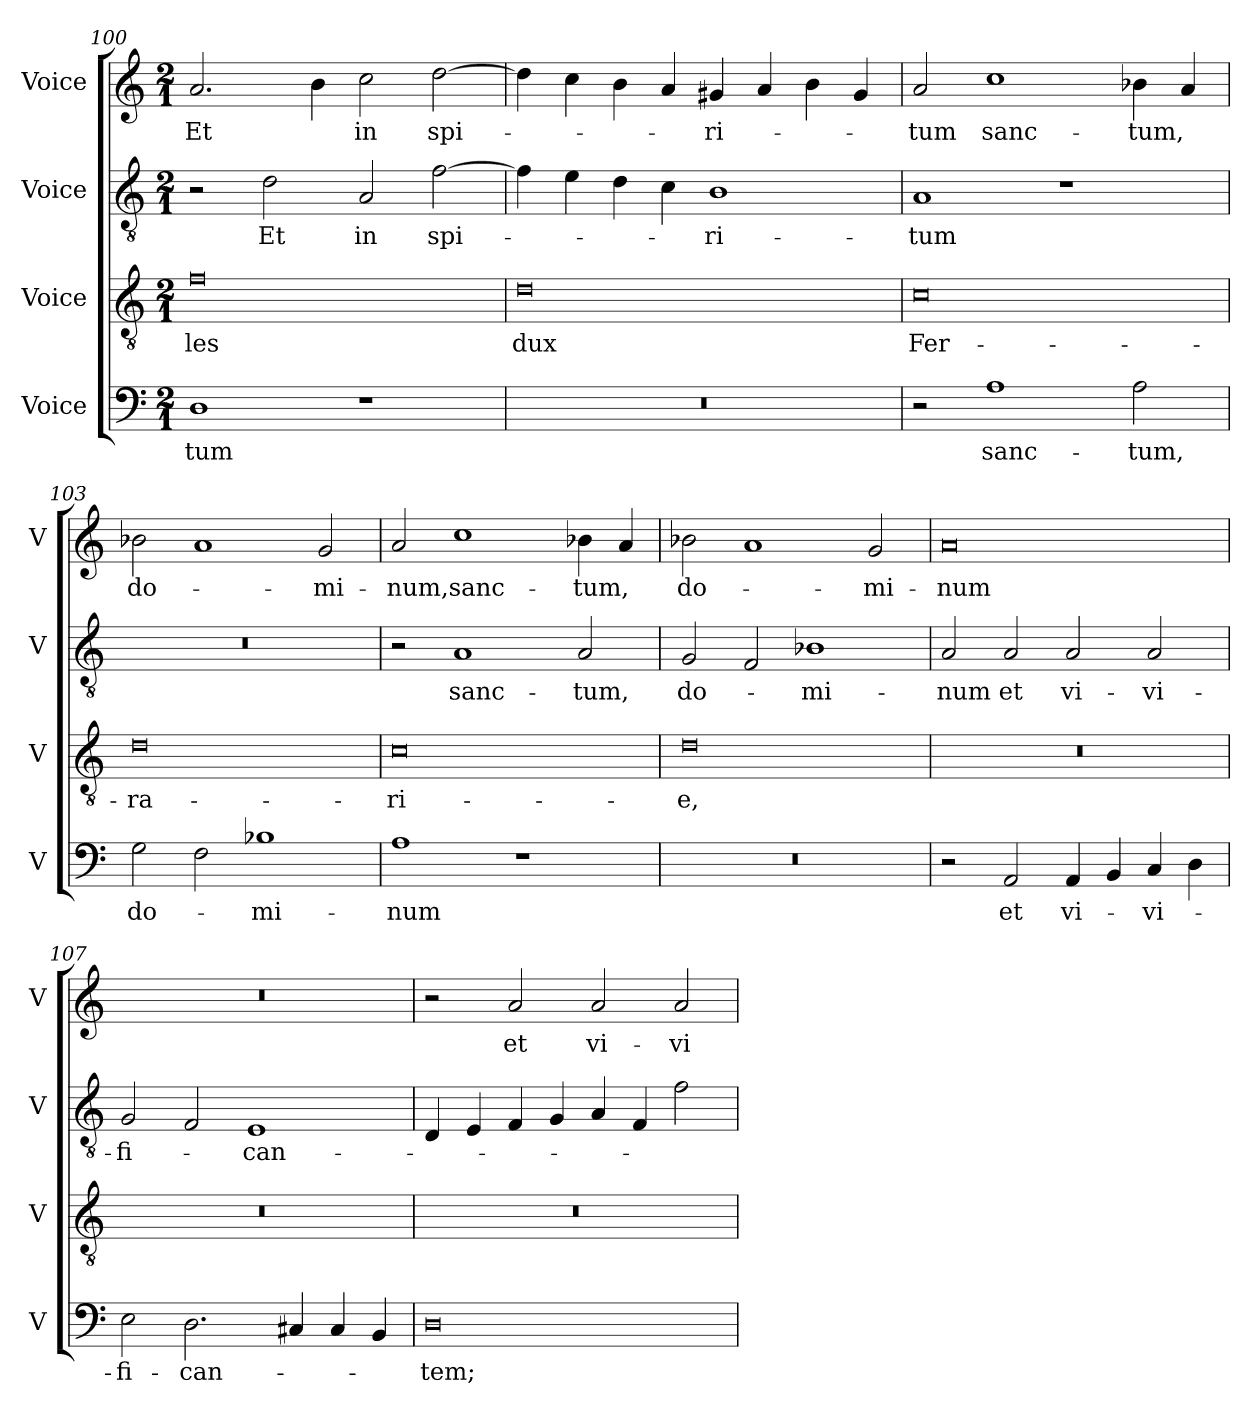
**kern	**text	**kern	**text	**kern	**text	**kern	**text
*part4	*part4	*part3	*part3	*part2	*part2	*part1	*part1
*staff4	*staff4	*staff3	*staff3	*staff2	*staff2	*staff1	*staff1
*I"Voice	*	*I"Voice	*	*I"Voice	*	*I"Voice	*
*I'V	*	*I'V	*	*I'V	*	*I'V	*
*clefF4	*	*clefGv2	*	*clefGv2	*	*clefG2	*
*k[]	*	*k[]	*	*k[]	*	*k[]	*
*M2/1	*	*M2/1	*	*M2/1	*	*M2/1	*
=100	=100	=100	=100	=100	=100	=100	=100
!	!LO:LY:b	!	!LO:LY:b	!	!	!	!LO:LY:b
1D	-tum	0f	-les	2r	.	2.a/	Et
!	!	!	!	!	!LO:LY:b	!	!
.	.	.	.	2d\	Et	.	.
.	.	.	.	.	.	4b\	.
!	!	!	!	!	!LO:LY:b	!	!LO:LY:b
1r	.	.	.	2A/	in	2cc\	in
!	!	!	!	!	!LO:LY:b	!	!LO:LY:b
.	.	.	.	[2f\	spi-	[2dd\	spi-
!!LO:LB:g=z
=101	=101	=101	=101	=101	=101	=101	=101
!	!	!	!LO:LY:b	!	!	!	!
0r	.	0d	dux	4f\]	.	4dd\]	.
.	.	.	.	4e\	.	4cc\	.
.	.	.	.	4d\	.	4b\	.
.	.	.	.	4c\	.	4a/	.
!	!	!	!	!	!LO:LY:b	!	!LO:LY:b
.	.	.	.	1B	-ri-	4g#X/	-ri-
.	.	.	.	.	.	4a/	.
.	.	.	.	.	.	4b\	.
.	.	.	.	.	.	4g#/	.
=102	=102	=102	=102	=102	=102	=102	=102
!	!	!	!LO:LY:b	!	!LO:LY:b	!	!LO:LY:b
2r	.	0c	Fer-	1A	-tum	2a/	-tum
!	!LO:LY:b	!	!	!	!	!	!LO:LY:b
1A	sanc-	.	.	.	.	1cc	sanc-
.	.	.	.	1r	.	.	.
!	!LO:LY:b	!	!	!	!	!	!LO:LY:b
2A\	-tum,	.	.	.	.	4b-X\	-tum,
.	.	.	.	.	.	4a/	.
=103	=103	=103	=103	=103	=103	=103	=103
!	!LO:LY:b	!	!LO:LY:b	!	!	!	!LO:LY:b
2G\	do-	0d	-ra-	0r	.	2b-X\	do-
2F\	.	.	.	.	.	1a	.
!	!LO:LY:b	!	!	!	!	!	!
1B-X	-mi-	.	.	.	.	.	.
!	!	!	!	!	!	!	!LO:LY:b
.	.	.	.	.	.	2g/	-mi-
=104	=104	=104	=104	=104	=104	=104	=104
!	!LO:LY:b	!	!LO:LY:b	!	!	!	!LO:LY:b
1A	-num	0c	-ri-	2r	.	2a/	-num,
!	!	!	!	!	!LO:LY:b	!	!LO:LY:b
.	.	.	.	1A	sanc-	1cc	sanc-
1r	.	.	.	.	.	.	.
!	!	!	!	!	!LO:LY:b	!	!LO:LY:b
.	.	.	.	2A/	-tum,	4b-X\	-tum,
.	.	.	.	.	.	4a/	.
!!LO:PB:g=z
=105	=105	=105	=105	=105	=105	=105	=105
!	!	!	!LO:LY:b	!	!LO:LY:b	!	!LO:LY:b
0r	.	0d	-e,	2G/	do-	2b-X\	do-
.	.	.	.	2F/	.	1a	.
!	!	!	!	!	!LO:LY:b	!	!
.	.	.	.	1B-X	-mi-	.	.
!	!	!	!	!	!	!	!LO:LY:b
.	.	.	.	.	.	2g/	-mi-
=106	=106	=106	=106	=106	=106	=106	=106
!	!	!	!	!	!LO:LY:b	!	!LO:LY:b
2r	.	0r	.	2A/	-num	0a	-num
!	!LO:LY:b	!	!	!	!LO:LY:b	!	!
2AA/	et	.	.	2A/	et	.	.
!	!LO:LY:b	!	!	!	!LO:LY:b	!	!
4AA/	vi-	.	.	2A/	vi-	.	.
4BB/	.	.	.	.	.	.	.
!	!LO:LY:b	!	!	!	!LO:LY:b	!	!
4C/	-vi-	.	.	2A/	-vi-	.	.
4D\	.	.	.	.	.	.	.
=107	=107	=107	=107	=107	=107	=107	=107
!	!LO:LY:b	!	!	!	!LO:LY:b	!	!
2E\	-fi-	0r	.	2G/	-fi-	0r	.
!	!LO:LY:b	!	!	!	!	!	!
2.D\	-can-	.	.	2F/	.	.	.
!	!	!	!	!	!LO:LY:b	!	!
.	.	.	.	1E	-can-	.	.
4C#X/	.	.	.	.	.	.	.
4C#/	.	.	.	.	.	.	.
4BB/	.	.	.	.	.	.	.
!!LO:LB:g=z
=108	=108	=108	=108	=108	=108	=108	=108
!	!LO:LY:b	!	!	!	!	!	!
0D	-tem;	0r	.	4D/	.	2r	.
.	.	.	.	4E/	.	.	.
!	!	!	!	!	!	!	!LO:LY:b
.	.	.	.	4F/	.	2a/	et
.	.	.	.	4G/	.	.	.
!	!	!	!	!	!	!	!LO:LY:b
.	.	.	.	4A/	.	2a/	vi-
.	.	.	.	4F/	.	.	.
!	!	!	!	!	!	!	!LO:LY:b
.	.	.	.	2f\	.	2a/	-vi-
=	=	=	=	=	=	=	=
*-	*-	*-	*-	*-	*-	*-	*-
